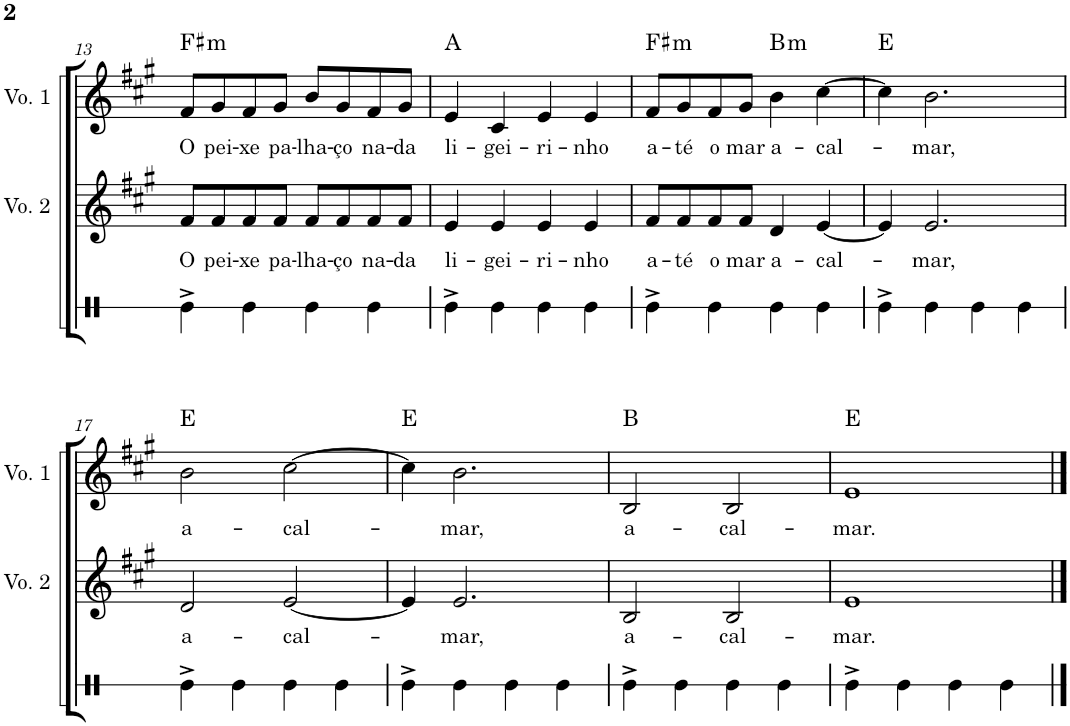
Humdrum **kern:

**kern	**kern	**text	**kern	**text	**harte
*part3	*part2	*part2	*part1	*part1	*part1
*staff3	*staff2	*staff2	*staff1	*staff1	*
*I"Voz 3	*I"Voz 2	*	*I"Voz 1	*	*
*	*I'Vo. 2	*	*I'Vo. 1	*	*
!!LO:PB:g=z
*clefX	*clefG2	*	*clefG2	*	*
*k[f#c#g#]	*k[f#c#g#]	*	*k[f#c#g#]	*	*
*M4/4	*M4/4	*	*M4/4	*	*
=13	=13	=13	=13	=13	=13
!	!	!LO:LY:b	!	!LO:LY:b	!LO:H:kt=m
4Re^\	8f#/L	O	8f#/L	O	F#:min
!	!	!LO:LY:b	!	!LO:LY:b	!
.	8f#/	pei-	8g#/	pei-	.
!	!	!LO:LY:b	!	!LO:LY:b	!
4Re\	8f#/	-xe	8f#/	-xe	.
!	!	!LO:LY:b	!	!LO:LY:b	!
.	8f#/J	pa-	8g#/J	pa-	.
!	!	!LO:LY:b	!	!LO:LY:b	!
4Re\	8f#/L	-lha-	8b/L	-lha-	.
!	!	!LO:LY:b	!	!LO:LY:b	!
.	8f#/	-ço	8g#/	-ço	.
!	!	!LO:LY:b	!	!LO:LY:b	!
4Re\	8f#/	na-	8f#/	na-	.
!	!	!LO:LY:b	!	!LO:LY:b	!
.	8f#/J	-da	8g#/J	-da	.
=14	=14	=14	=14	=14	=14
!	!	!LO:LY:b	!	!LO:LY:b	!
4Re^\	4e/	li-	4e/	li-	A:maj
!	!	!LO:LY:b	!	!LO:LY:b	!
4Re\	4e/	-gei-	4c#/	-gei-	.
!	!	!LO:LY:b	!	!LO:LY:b	!
4Re\	4e/	-ri-	4e/	-ri-	.
!	!	!LO:LY:b	!	!LO:LY:b	!
4Re\	4e/	-nho	4e/	-nho	.
=15	=15	=15	=15	=15	=15
!	!	!LO:LY:b	!	!LO:LY:b	!LO:H:kt=m
4Re^\	8f#/L	a-	8f#/L	a-	F#:min
!	!	!LO:LY:b	!	!LO:LY:b	!
.	8f#/	-té	8g#/	-té	.
!	!	!LO:LY:b	!	!LO:LY:b	!
4Re\	8f#/	o	8f#/	o	.
!	!	!LO:LY:b	!	!LO:LY:b	!
.	8f#/J	mar	8g#/J	mar	.
!	!	!LO:LY:b	!	!LO:LY:b	!LO:H:kt=m
4Re\	4d/	a-	4b\	a-	B:min
!	!	!LO:LY:b	!	!LO:LY:b	!
4Re\	[4e/	-cal-	[4cc#\	-cal-	.
=16	=16	=16	=16	=16	=16
4Re^\	4e/]	.	4cc#\]	.	E:maj
!	!	!LO:LY:b	!	!LO:LY:b	!
4Re\	2.e/	-mar,	2.b\	-mar,	.
4Re\	.	.	.	.	.
4Re\	.	.	.	.	.
!!LO:LB:g=z
=17	=17	=17	=17	=17	=17
!	!	!LO:LY:b	!	!LO:LY:b	!
4Re^\	2d/	a-	2b\	a-	E:maj
4Re\	.	.	.	.	.
!	!	!LO:LY:b	!	!LO:LY:b	!
4Re\	[2e/	-cal-	[2cc#\	-cal-	.
4Re\	.	.	.	.	.
=18	=18	=18	=18	=18	=18
4Re^\	4e/]	.	4cc#\]	.	E:maj
!	!	!LO:LY:b	!	!LO:LY:b	!
4Re\	2.e/	-mar,	2.b\	-mar,	.
4Re\	.	.	.	.	.
4Re\	.	.	.	.	.
=19	=19	=19	=19	=19	=19
!	!	!LO:LY:b	!	!LO:LY:b	!
4Re^\	2B/	a-	2B/	a-	B:maj
4Re\	.	.	.	.	.
!	!	!LO:LY:b	!	!LO:LY:b	!
4Re\	2B/	-cal-	2B/	-cal-	.
4Re\	.	.	.	.	.
=20	=20	=20	=20	=20	=20
!	!	!LO:LY:b	!	!LO:LY:b	!
4Re^\	1e	-mar.	1e	-mar.	E:maj
4Re\	.	.	.	.	.
4Re\	.	.	.	.	.
4Re\	.	.	.	.	.
==	==	==	==	==	==
*-	*-	*-	*-	*-	*-
